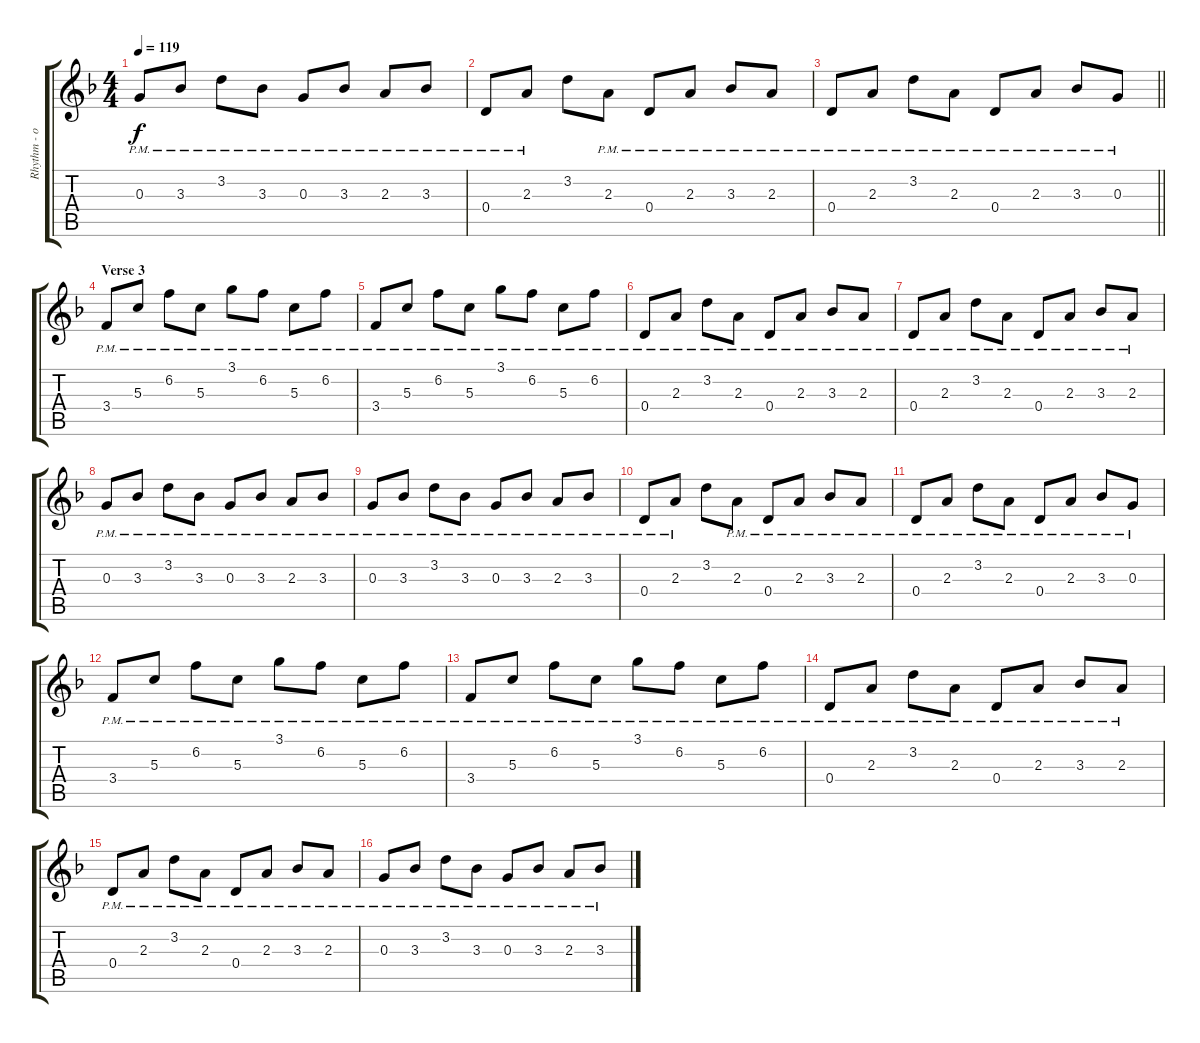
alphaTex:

\track ("Rhythm - overdriven - right" "Rhythm - o") {instrument overdrivenguitar}
\staff {score tabs}
\tuning (E4 B3 G3 D3 A2 E2) {hide}
\ts (4 4)
\tempo 119
\clef g2
\ks f
0.3{pm}.8{dy f} 3.3{pm}.8 3.2{pm}.8 3.3{pm}.8 0.3{pm}.8 3.3{pm}.8 2.3{pm}.8 3.3{pm}.8 |
0.4{pm}.8 2.3{pm}.8 3.2.8 2.3{pm}.8 0.4{pm}.8 2.3{pm}.8 3.3{pm}.8 2.3{pm}.8 |
\barLineRight lightlight
0.4{pm}.8 2.3{pm}.8 3.2{pm}.8 2.3{pm}.8 0.4{pm}.8 2.3{pm}.8 3.3{pm}.8 0.3{pm}.8 |
\section ("" "Verse 3")
3.4{pm}.8 5.3{pm}.8 6.2{pm}.8 5.3{pm}.8 3.1{pm}.8 6.2{pm}.8 5.3{pm}.8 6.2{pm}.8 |
3.4{pm}.8 5.3{pm}.8 6.2{pm}.8 5.3{pm}.8 3.1{pm}.8 6.2{pm}.8 5.3{pm}.8 6.2{pm}.8 |
0.4{pm}.8 2.3{pm}.8 3.2{pm}.8 2.3{pm}.8 0.4{pm}.8 2.3{pm}.8 3.3{pm}.8 2.3{pm}.8 |
0.4{pm}.8 2.3{pm}.8 3.2{pm}.8 2.3{pm}.8 0.4{pm}.8 2.3{pm}.8 3.3{pm}.8 2.3{pm}.8 |
0.3{pm}.8 3.3{pm}.8 3.2{pm}.8 3.3{pm}.8 0.3{pm}.8 3.3{pm}.8 2.3{pm}.8 3.3{pm}.8 |
0.3{pm}.8 3.3{pm}.8 3.2{pm}.8 3.3{pm}.8 0.3{pm}.8 3.3{pm}.8 2.3{pm}.8 3.3{pm}.8 |
0.4{pm}.8 2.3{pm}.8 3.2.8 2.3{pm}.8 0.4{pm}.8 2.3{pm}.8 3.3{pm}.8 2.3{pm}.8 |
0.4{pm}.8 2.3{pm}.8 3.2{pm}.8 2.3{pm}.8 0.4{pm}.8 2.3{pm}.8 3.3{pm}.8 0.3{pm}.8 |
3.4{pm}.8 5.3{pm}.8 6.2{pm}.8 5.3{pm}.8 3.1{pm}.8 6.2{pm}.8 5.3{pm}.8 6.2{pm}.8 |
3.4{pm}.8 5.3{pm}.8 6.2{pm}.8 5.3{pm}.8 3.1{pm}.8 6.2{pm}.8 5.3{pm}.8 6.2{pm}.8 |
0.4{pm}.8 2.3{pm}.8 3.2{pm}.8 2.3{pm}.8 0.4{pm}.8 2.3{pm}.8 3.3{pm}.8 2.3{pm}.8 |
0.4{pm}.8 2.3{pm}.8 3.2{pm}.8 2.3{pm}.8 0.4{pm}.8 2.3{pm}.8 3.3{pm}.8 2.3{pm}.8 |
0.3{pm}.8 3.3{pm}.8 3.2{pm}.8 3.3{pm}.8 0.3{pm}.8 3.3{pm}.8 2.3{pm}.8 3.3{pm}.8
